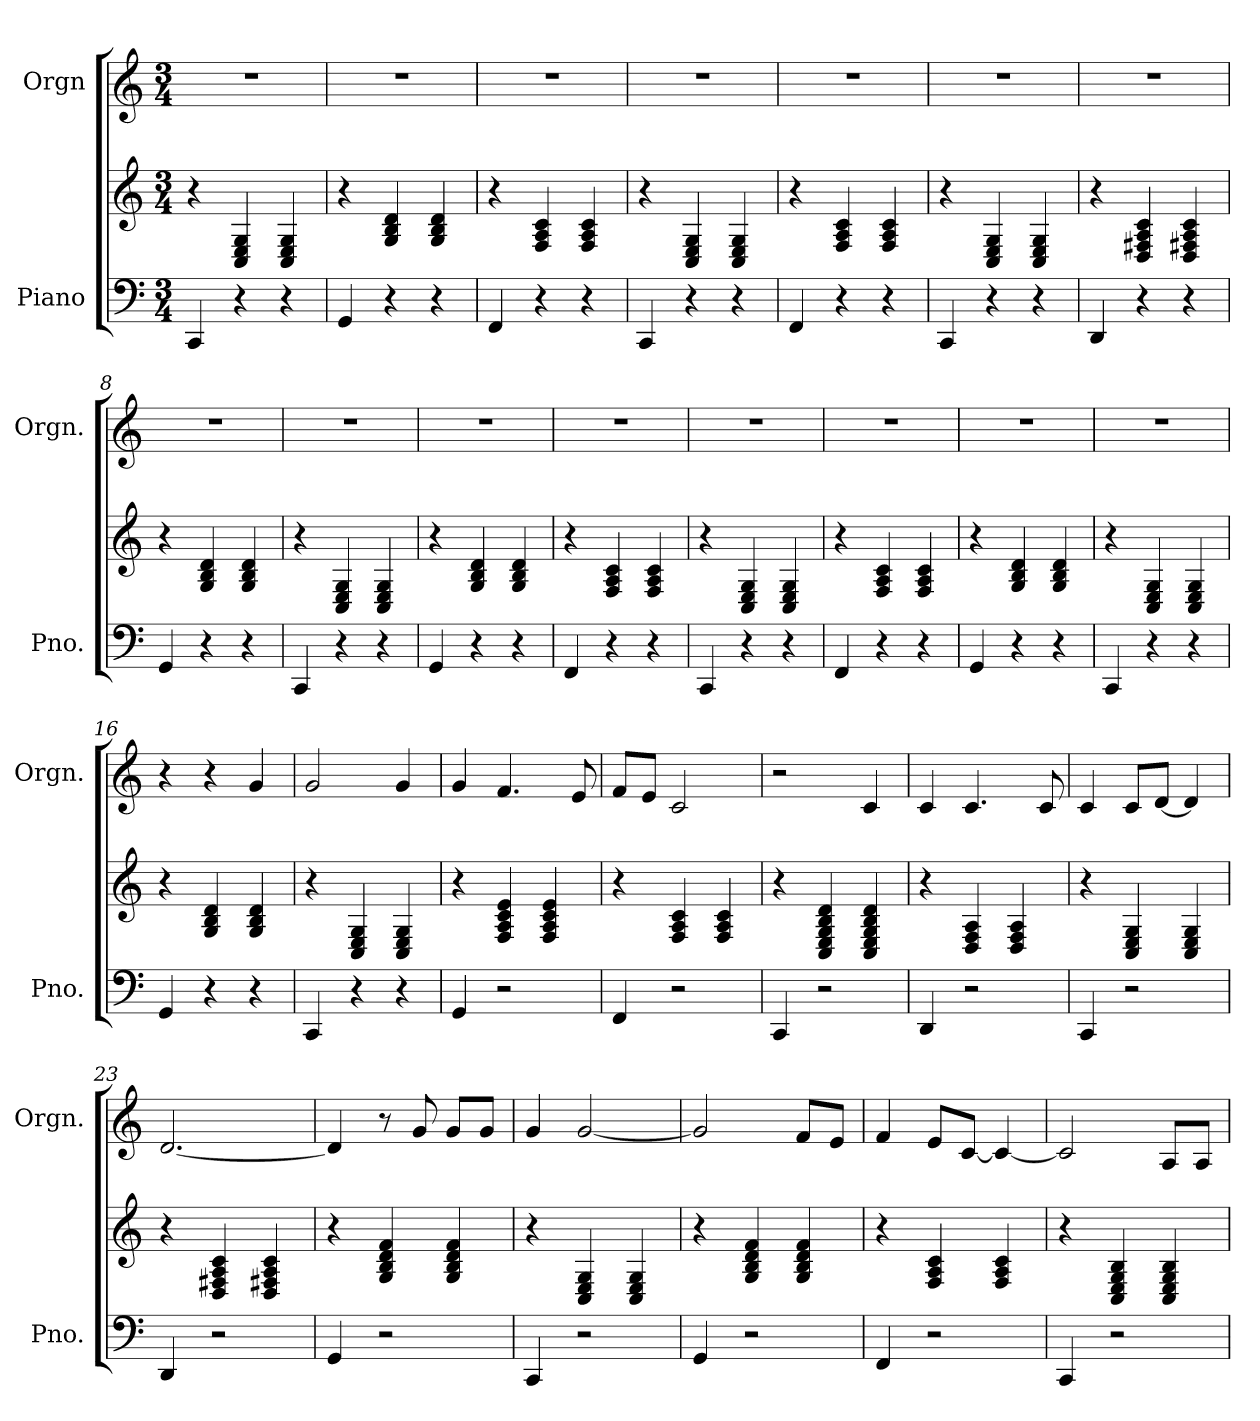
**kern	**kern	**kern
*part2	*part2	*part1
*staff3	*staff2	*staff1
*I"Piano	*	*I"Orgn
*I'Pno.	*	*I'Orgn.
*clefF4	*clefG2	*clefG2
*k[]	*k[]	*k[]
*M3/4	*M3/4	*M3/4
=1	=1	=1
4CC/	4r	2.r
4r	4C/ 4E/ 4G/	.
4r	4C/ 4E/ 4G/	.
=2	=2	=2
4GG/	4r	2.r
4r	4G/ 4B/ 4d/	.
4r	4G/ 4B/ 4d/	.
=3	=3	=3
4FF/	4r	2.r
4r	4F/ 4A/ 4c/	.
4r	4F/ 4A/ 4c/	.
=4	=4	=4
4CC/	4r	2.r
4r	4C/ 4E/ 4G/	.
4r	4C/ 4E/ 4G/	.
=5	=5	=5
4FF/	4r	2.r
4r	4F/ 4A/ 4c/	.
4r	4F/ 4A/ 4c/	.
=6	=6	=6
4CC/	4r	2.r
4r	4C/ 4E/ 4G/	.
4r	4C/ 4E/ 4G/	.
!!LO:LB:g=z
=7	=7	=7
4DD/	4r	2.r
4r	4D/ 4F#X/ 4A/ 4c/	.
4r	4D/ 4F#X/ 4A/ 4c/	.
=8	=8	=8
4GG/	4r	2.r
4r	4G/ 4B/ 4d/	.
4r	4G/ 4B/ 4d/	.
=9	=9	=9
4CC/	4r	2.r
4r	4C/ 4E/ 4G/	.
4r	4C/ 4E/ 4G/	.
=10	=10	=10
4GG/	4r	2.r
4r	4G/ 4B/ 4d/	.
4r	4G/ 4B/ 4d/	.
=11	=11	=11
4FF/	4r	2.r
4r	4F/ 4A/ 4c/	.
4r	4F/ 4A/ 4c/	.
=12	=12	=12
4CC/	4r	2.r
4r	4C/ 4E/ 4G/	.
4r	4C/ 4E/ 4G/	.
=13	=13	=13
4FF/	4r	2.r
4r	4F/ 4A/ 4c/	.
4r	4F/ 4A/ 4c/	.
=14	=14	=14
4GG/	4r	2.r
4r	4G/ 4B/ 4d/	.
4r	4G/ 4B/ 4d/	.
=15	=15	=15
4CC/	4r	2.r
4r	4C/ 4E/ 4G/	.
4r	4C/ 4E/ 4G/	.
!!LO:LB:g=z
=16	=16	=16
4GG/	4r	4r
4r	4G/ 4B/ 4d/	4r
4r	4G/ 4B/ 4d/	4g/
=17	=17	=17
4CC/	4r	2g/
4r	4C/ 4E/ 4G/	.
4r	4C/ 4E/ 4G/	4g/
=18	=18	=18
4GG/	4r	4g/
2r	4F/ 4A/ 4c/ 4e/	4.f/
.	4F/ 4A/ 4c/ 4e/	.
.	.	8e/
=19	=19	=19
4FF/	4r	8f/L
.	.	8e/J
2r	4F/ 4A/ 4c/	2c/
.	4F/ 4A/ 4c/	.
=20	=20	=20
4CC/	4r	2r
2r	4C/ 4E/ 4G/ 4B/ 4d/	.
.	4C/ 4E/ 4G/ 4B/ 4d/	4c/
=21	=21	=21
4DD/	4r	4c/
2r	4D/ 4F/ 4A/	4.c/
.	4D/ 4F/ 4A/	.
.	.	8c/
=22	=22	=22
4CC/	4r	4c/
2r	4C/ 4E/ 4G/	8c/L
.	.	[8d/J
.	4C/ 4E/ 4G/	4d/]
=23	=23	=23
4DD/	4r	[2.d/
2r	4D/ 4F#X/ 4A/ 4c/	.
.	4D/ 4F#X/ 4A/ 4c/	.
!!LO:LB:g=z
=24	=24	=24
4GG/	4r	4d/]
2r	4G/ 4B/ 4d/ 4f/	8r
.	.	8g/
.	4G/ 4B/ 4d/ 4f/	8g/L
.	.	8g/J
=25	=25	=25
4CC/	4r	4g/
2r	4C/ 4E/ 4G/	[2g/
.	4C/ 4E/ 4G/	.
=26	=26	=26
4GG/	4r	2g/]
2r	4G/ 4B/ 4d/ 4f/	.
.	4G/ 4B/ 4d/ 4f/	8f/L
.	.	8e/J
=27	=27	=27
4FF/	4r	4f/
2r	4F/ 4A/ 4c/	8e/L
.	.	[8c/J
.	4F/ 4A/ 4c/	4c/_
=28	=28	=28
4CC/	4r	2c/]
2r	4C/ 4E/ 4G/ 4B/	.
.	4C/ 4E/ 4G/ 4B/	8A/L
.	.	8A/J
=	=	=
*-	*-	*-
